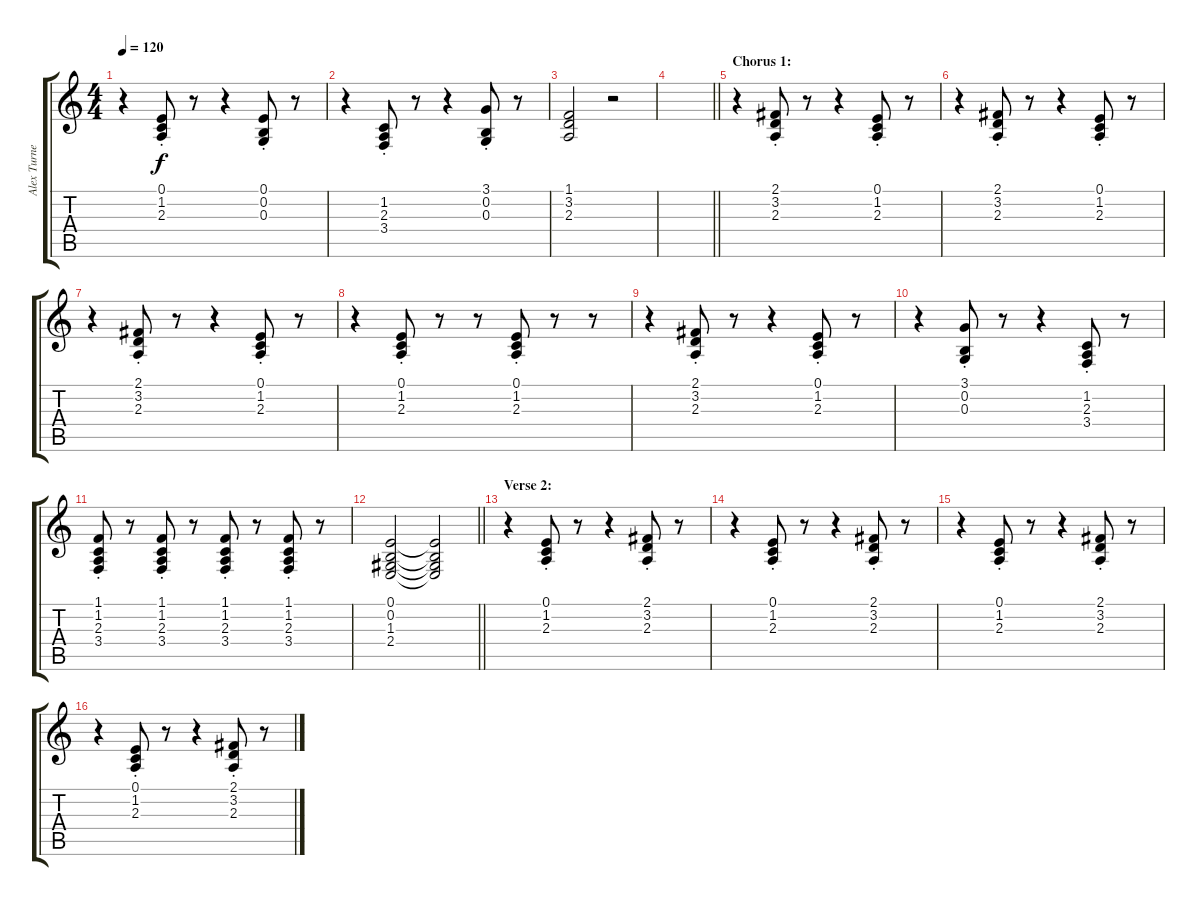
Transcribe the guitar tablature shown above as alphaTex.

\track ("Alex Turner (Organ)" "Alex Turne") {instrument drawbarorgan}
\staff {score tabs}
\tuning (E4 B3 G3 D3 A2 E2) {hide}
\ts (4 4)
\tempo 120
\clef g2
\ks c
r.4{dy f} (0.1{st} 1.2{st} 2.3{st}).8 r.8 r.4 (0.1{st} 0.2{st} 0.3{st}).8 r.8 |
r.4 (1.2{st} 2.3{st} 3.4{st}).8 r.8 r.4 (3.1{st} 0.2{st} 0.3{st}).8 r.8 |
(1.1 3.2 2.3).2 r.2 |
\barLineRight lightlight
|
\section ("" "Chorus 1:")
r.4 (2.1{st} 3.2{st} 2.3{st}).8 r.8 r.4 (0.1{st} 1.2{st} 2.3{st}).8 r.8 |
r.4 (2.1{st} 3.2{st} 2.3{st}).8 r.8 r.4 (0.1{st} 1.2{st} 2.3{st}).8 r.8 |
r.4 (2.1{st} 3.2{st} 2.3{st}).8 r.8 r.4 (0.1{st} 1.2{st} 2.3{st}).8 r.8 |
r.4 (0.1{st} 1.2{st} 2.3{st}).8 r.8 r.8 (0.1{st} 1.2{st} 2.3{st}).8 r.8 r.8 |
r.4 (2.1{st} 3.2{st} 2.3{st}).8 r.8 r.4 (0.1{st} 1.2{st} 2.3{st}).8 r.8 |
r.4 (3.1{st} 0.2{st} 0.3{st}).8 r.8 r.4 (1.2{st} 2.3{st} 3.4{st}).8 r.8 |
(1.1{st} 1.2{st} 2.3{st} 3.4{st}).8 r.8 (1.1{st} 1.2{st} 2.3{st} 3.4{st}).8 r.8 (1.1{st} 1.2{st} 2.3{st} 3.4{st}).8 r.8 (1.1{st} 1.2{st} 2.3{st} 3.4{st}).8 r.8 |
\barLineRight lightlight
(0.1 0.2 1.3 2.4).2 (0.1{t} 0.2{t} 1.3{t} 2.4{t}).2{volume 3} |
\section ("" "Verse 2:")
r.4{volume 13} (0.1{st} 1.2{st} 2.3{st}).8 r.8 r.4 (2.1{st} 3.2{st} 2.3{st}).8 r.8 |
r.4 (0.1{st} 1.2{st} 2.3{st}).8 r.8 r.4 (2.1{st} 3.2{st} 2.3{st}).8 r.8 |
r.4 (0.1{st} 1.2{st} 2.3{st}).8 r.8 r.4 (2.1{st} 3.2{st} 2.3{st}).8 r.8 |
r.4 (0.1{st} 1.2{st} 2.3{st}).8 r.8 r.4 (2.1{st} 3.2{st} 2.3{st}).8 r.8
